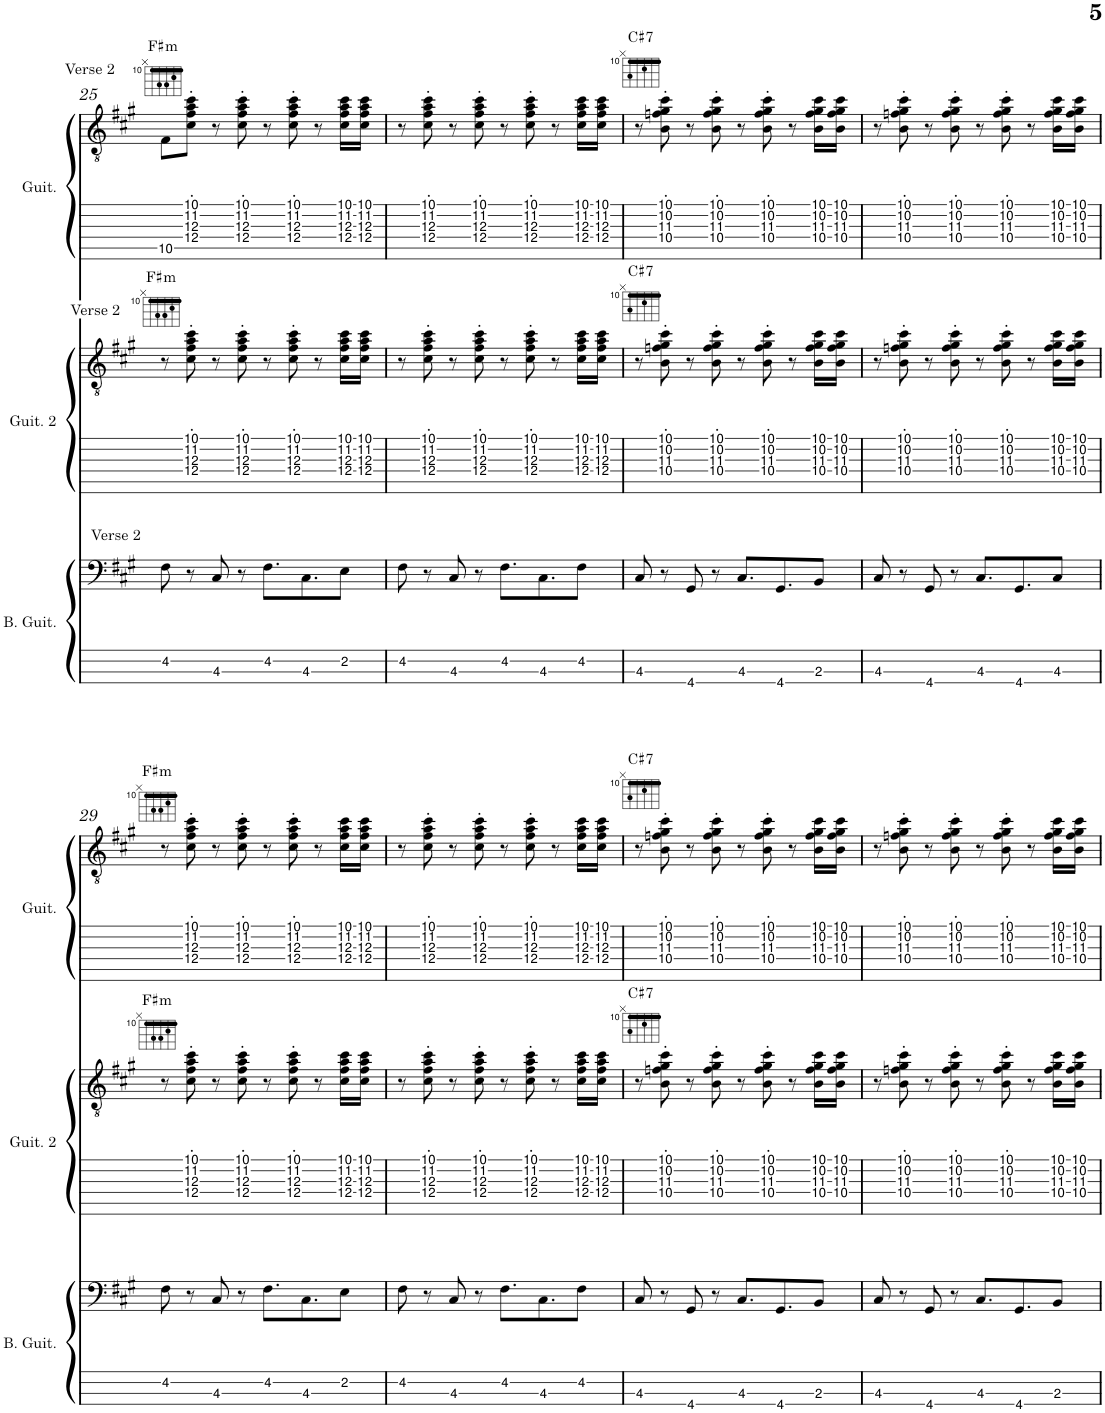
**kern	**kern	**kern	**kern	**harte	**kern	**kern	**harte
*part3	*part3	*part2	*part2	*part2	*part1	*part1	*part1
*staff6	*staff5	*staff4	*staff3	*	*staff2	*staff1	*
*I"Bass Guitar	*	*I"Guitar (rythm)	*	*	*I"Guitar (solo)	*	*
*I'B. Guit.	*	*I'Guit. 2	*	*	*I'Guit.	*	*
!!LO:PB:g=z
*	*clefF4	*	*clefGv2	*	*	*clefGv2	*
*Trd7c12	*Trd7c12	*	*	*	*	*	*
*k[f#c#g#]	*k[f#c#g#]	*k[f#c#g#]	*k[f#c#g#]	*	*k[f#c#g#]	*k[f#c#g#]	*
*M4/4	*M4/4	*M4/4	*M4/4	*	*M4/4	*M4/4	*
=25	=25	=25	=25	=25	=25	=25	=25
!	!	!	!	!	!	!LO:TX:a:t=Verse 2	!
!	!	!	!LO:TX:a:t=Verse 2	!	!	!	!
!	!LO:TX:a:t=Verse 2	!	!	!LO:H:kt=m	!	!	!LO:H:kt=m
8F#	8F#\	8r	8r	F#:min	8F#L	8F#\L	F#:min
8r	8r	8c#' 8f#' 8a' 8cc#'	8c#\' 8f#\' 8a\' 8cc#\'	.	8c#'\ 8f#'\ 8a'\ 8cc#'\J	8c#\' 8f#\' 8a\' 8cc#\'J	.
8C#	8C#/	8r	8r	.	8r	8r	.
8r	8r	8c#' 8f#' 8a' 8cc#'	8c#\' 8f#\' 8a\' 8cc#\'	.	8c#' 8f#' 8a' 8cc#'	8c#\' 8f#\' 8a\' 8cc#\'	.
8.F#L	8.F#\L	8r	8r	.	8r	8r	.
.	.	8c#' 8f#' 8a' 8cc#'	8c#\' 8f#\' 8a\' 8cc#\'	.	8c#' 8f#' 8a' 8cc#'	8c#\' 8f#\' 8a\' 8cc#\'	.
8.C#J	8.C#\	.	.	.	.	.	.
.	.	8r	8r	.	8r	8r	.
8EJ	8E\J	16c#\ 16f#\ 16a\ 16cc#\LL	16c#\ 16f#\ 16a\ 16cc#\LL	.	16c#\ 16f#\ 16a\ 16cc#\LL	16c#\ 16f#\ 16a\ 16cc#\LL	.
.	.	16c#\ 16f#\ 16a\ 16cc#\JJ	16c#\ 16f#\ 16a\ 16cc#\JJ	.	16c#\ 16f#\ 16a\ 16cc#\JJ	16c#\ 16f#\ 16a\ 16cc#\JJ	.
=26	=26	=26	=26	=26	=26	=26	=26
8F#	8F#\	8r	8r	.	8r	8r	.
8r	8r	8c#' 8f#' 8a' 8cc#'	8c#\' 8f#\' 8a\' 8cc#\'	.	8c#' 8f#' 8a' 8cc#'	8c#\' 8f#\' 8a\' 8cc#\'	.
8C#	8C#/	8r	8r	.	8r	8r	.
8r	8r	8c#' 8f#' 8a' 8cc#'	8c#\' 8f#\' 8a\' 8cc#\'	.	8c#' 8f#' 8a' 8cc#'	8c#\' 8f#\' 8a\' 8cc#\'	.
8.F#L	8.F#\L	8r	8r	.	8r	8r	.
.	.	8c#' 8f#' 8a' 8cc#'	8c#\' 8f#\' 8a\' 8cc#\'	.	8c#' 8f#' 8a' 8cc#'	8c#\' 8f#\' 8a\' 8cc#\'	.
8.C#J	8.C#\	.	.	.	.	.	.
.	.	8r	8r	.	8r	8r	.
8F#J	8F#\J	16c#\ 16f#\ 16a\ 16cc#\LL	16c#\ 16f#\ 16a\ 16cc#\LL	.	16c#\ 16f#\ 16a\ 16cc#\LL	16c#\ 16f#\ 16a\ 16cc#\LL	.
.	.	16c#\ 16f#\ 16a\ 16cc#\JJ	16c#\ 16f#\ 16a\ 16cc#\JJ	.	16c#\ 16f#\ 16a\ 16cc#\JJ	16c#\ 16f#\ 16a\ 16cc#\JJ	.
=27	=27	=27	=27	=27	=27	=27	=27
!	!	!	!	!LO:H:kt=7	!	!	!LO:H:kt=7
8C#	8C#/	8r	8r	C#:7	8r	8r	C#:7
8r	8r	8B' 8fn' 8g#' 8cc#'	8B\' 8fn\' 8g#\' 8cc#\'	.	8B' 8f' 8g#' 8cc#'	8B\' 8fn\' 8g#\' 8cc#\'	.
8GG#	8GG#/	8r	8r	.	8r	8r	.
8r	8r	8B' 8f' 8g#' 8cc#'	8B\' 8f\' 8g#\' 8cc#\'	.	8B' 8fn' 8g#' 8cc#'	8B\' 8f\' 8g#\' 8cc#\'	.
8.C#L	8.C#/L	8r	8r	.	8r	8r	.
.	.	8B' 8f' 8g#' 8cc#'	8B\' 8f\' 8g#\' 8cc#\'	.	8B' 8fn' 8g#' 8cc#'	8B\' 8f\' 8g#\' 8cc#\'	.
8.GG#J	8.GG#/	.	.	.	.	.	.
.	.	8r	8r	.	8r	8r	.
8BBJ	8BB/J	16B\ 16f\ 16g#\ 16cc#\LL	16B\ 16f\ 16g#\ 16cc#\LL	.	16B\ 16fn\ 16g#\ 16cc#\LL	16B\ 16f\ 16g#\ 16cc#\LL	.
.	.	16B\ 16f\ 16g#\ 16cc#\JJ	16B\ 16f\ 16g#\ 16cc#\JJ	.	16B\ 16f\ 16g#\ 16cc#\JJ	16B\ 16f\ 16g#\ 16cc#\JJ	.
=28	=28	=28	=28	=28	=28	=28	=28
8C#	8C#/	8r	8r	.	8r	8r	.
8r	8r	8B' 8fn' 8g#' 8cc#'	8B\' 8fn\' 8g#\' 8cc#\'	.	8B' 8f' 8g#' 8cc#'	8B\' 8fn\' 8g#\' 8cc#\'	.
8GG#	8GG#/	8r	8r	.	8r	8r	.
8r	8r	8B' 8f' 8g#' 8cc#'	8B\' 8f\' 8g#\' 8cc#\'	.	8B' 8fn' 8g#' 8cc#'	8B\' 8f\' 8g#\' 8cc#\'	.
8.C#L	8.C#/L	8r	8r	.	8r	8r	.
.	.	8B' 8f' 8g#' 8cc#'	8B\' 8f\' 8g#\' 8cc#\'	.	8B' 8fn' 8g#' 8cc#'	8B\' 8f\' 8g#\' 8cc#\'	.
8.GG#J	8.GG#/	.	.	.	.	.	.
.	.	8r	8r	.	8r	8r	.
8C#J	8C#/J	16B\ 16f\ 16g#\ 16cc#\LL	16B\ 16f\ 16g#\ 16cc#\LL	.	16B\ 16fn\ 16g#\ 16cc#\LL	16B\ 16f\ 16g#\ 16cc#\LL	.
.	.	16B\ 16f\ 16g#\ 16cc#\JJ	16B\ 16f\ 16g#\ 16cc#\JJ	.	16B\ 16f\ 16g#\ 16cc#\JJ	16B\ 16f\ 16g#\ 16cc#\JJ	.
!!LO:LB:g=z
=29	=29	=29	=29	=29	=29	=29	=29
!	!	!	!	!LO:H:kt=m	!	!	!LO:H:kt=m
8F#	8F#\	8r	8r	F#:min	8r	8r	F#:min
8r	8r	8c#' 8f#' 8a' 8cc#'	8c#\' 8f#\' 8a\' 8cc#\'	.	8c#' 8f#' 8a' 8cc#'	8c#\' 8f#\' 8a\' 8cc#\'	.
8C#	8C#/	8r	8r	.	8r	8r	.
8r	8r	8c#' 8f#' 8a' 8cc#'	8c#\' 8f#\' 8a\' 8cc#\'	.	8c#' 8f#' 8a' 8cc#'	8c#\' 8f#\' 8a\' 8cc#\'	.
8.F#L	8.F#\L	8r	8r	.	8r	8r	.
.	.	8c#' 8f#' 8a' 8cc#'	8c#\' 8f#\' 8a\' 8cc#\'	.	8c#' 8f#' 8a' 8cc#'	8c#\' 8f#\' 8a\' 8cc#\'	.
8.C#J	8.C#\	.	.	.	.	.	.
.	.	8r	8r	.	8r	8r	.
8EJ	8E\J	16c#\ 16f#\ 16a\ 16cc#\LL	16c#\ 16f#\ 16a\ 16cc#\LL	.	16c#\ 16f#\ 16a\ 16cc#\LL	16c#\ 16f#\ 16a\ 16cc#\LL	.
.	.	16c#\ 16f#\ 16a\ 16cc#\JJ	16c#\ 16f#\ 16a\ 16cc#\JJ	.	16c#\ 16f#\ 16a\ 16cc#\JJ	16c#\ 16f#\ 16a\ 16cc#\JJ	.
=30	=30	=30	=30	=30	=30	=30	=30
8F#	8F#\	8r	8r	.	8r	8r	.
8r	8r	8c#' 8f#' 8a' 8cc#'	8c#\' 8f#\' 8a\' 8cc#\'	.	8c#' 8f#' 8a' 8cc#'	8c#\' 8f#\' 8a\' 8cc#\'	.
8C#	8C#/	8r	8r	.	8r	8r	.
8r	8r	8c#' 8f#' 8a' 8cc#'	8c#\' 8f#\' 8a\' 8cc#\'	.	8c#' 8f#' 8a' 8cc#'	8c#\' 8f#\' 8a\' 8cc#\'	.
8.F#L	8.F#\L	8r	8r	.	8r	8r	.
.	.	8c#' 8f#' 8a' 8cc#'	8c#\' 8f#\' 8a\' 8cc#\'	.	8c#' 8f#' 8a' 8cc#'	8c#\' 8f#\' 8a\' 8cc#\'	.
8.C#J	8.C#\	.	.	.	.	.	.
.	.	8r	8r	.	8r	8r	.
8F#J	8F#\J	16c#\ 16f#\ 16a\ 16cc#\LL	16c#\ 16f#\ 16a\ 16cc#\LL	.	16c#\ 16f#\ 16a\ 16cc#\LL	16c#\ 16f#\ 16a\ 16cc#\LL	.
.	.	16c#\ 16f#\ 16a\ 16cc#\JJ	16c#\ 16f#\ 16a\ 16cc#\JJ	.	16c#\ 16f#\ 16a\ 16cc#\JJ	16c#\ 16f#\ 16a\ 16cc#\JJ	.
=31	=31	=31	=31	=31	=31	=31	=31
!	!	!	!	!LO:H:kt=7	!	!	!LO:H:kt=7
8C#	8C#/	8r	8r	C#:7	8r	8r	C#:7
8r	8r	8B' 8fn' 8g#' 8cc#'	8B\' 8fn\' 8g#\' 8cc#\'	.	8B' 8f' 8g#' 8cc#'	8B\' 8fn\' 8g#\' 8cc#\'	.
8GG#	8GG#/	8r	8r	.	8r	8r	.
8r	8r	8B' 8f' 8g#' 8cc#'	8B\' 8f\' 8g#\' 8cc#\'	.	8B' 8fn' 8g#' 8cc#'	8B\' 8f\' 8g#\' 8cc#\'	.
8.C#L	8.C#/L	8r	8r	.	8r	8r	.
.	.	8B' 8f' 8g#' 8cc#'	8B\' 8f\' 8g#\' 8cc#\'	.	8B' 8fn' 8g#' 8cc#'	8B\' 8f\' 8g#\' 8cc#\'	.
8.GG#J	8.GG#/	.	.	.	.	.	.
.	.	8r	8r	.	8r	8r	.
8BBJ	8BB/J	16B\ 16f\ 16g#\ 16cc#\LL	16B\ 16f\ 16g#\ 16cc#\LL	.	16B\ 16fn\ 16g#\ 16cc#\LL	16B\ 16f\ 16g#\ 16cc#\LL	.
.	.	16B\ 16f\ 16g#\ 16cc#\JJ	16B\ 16f\ 16g#\ 16cc#\JJ	.	16B\ 16f\ 16g#\ 16cc#\JJ	16B\ 16f\ 16g#\ 16cc#\JJ	.
=32	=32	=32	=32	=32	=32	=32	=32
8C#	8C#/	8r	8r	.	8r	8r	.
8r	8r	8B' 8fn' 8g#' 8cc#'	8B\' 8fn\' 8g#\' 8cc#\'	.	8B' 8f' 8g#' 8cc#'	8B\' 8fn\' 8g#\' 8cc#\'	.
8GG#	8GG#/	8r	8r	.	8r	8r	.
8r	8r	8B' 8f' 8g#' 8cc#'	8B\' 8f\' 8g#\' 8cc#\'	.	8B' 8fn' 8g#' 8cc#'	8B\' 8f\' 8g#\' 8cc#\'	.
8.C#L	8.C#/L	8r	8r	.	8r	8r	.
.	.	8B' 8f' 8g#' 8cc#'	8B\' 8f\' 8g#\' 8cc#\'	.	8B' 8fn' 8g#' 8cc#'	8B\' 8f\' 8g#\' 8cc#\'	.
8.GG#J	8.GG#/	.	.	.	.	.	.
.	.	8r	8r	.	8r	8r	.
8BBJ	8BB/J	16B\ 16f\ 16g#\ 16cc#\LL	16B\ 16f\ 16g#\ 16cc#\LL	.	16B\ 16fn\ 16g#\ 16cc#\LL	16B\ 16f\ 16g#\ 16cc#\LL	.
.	.	16B\ 16f\ 16g#\ 16cc#\JJ	16B\ 16f\ 16g#\ 16cc#\JJ	.	16B\ 16f\ 16g#\ 16cc#\JJ	16B\ 16f\ 16g#\ 16cc#\JJ	.
=	=	=	=	=	=	=	=
*-	*-	*-	*-	*-	*-	*-	*-
